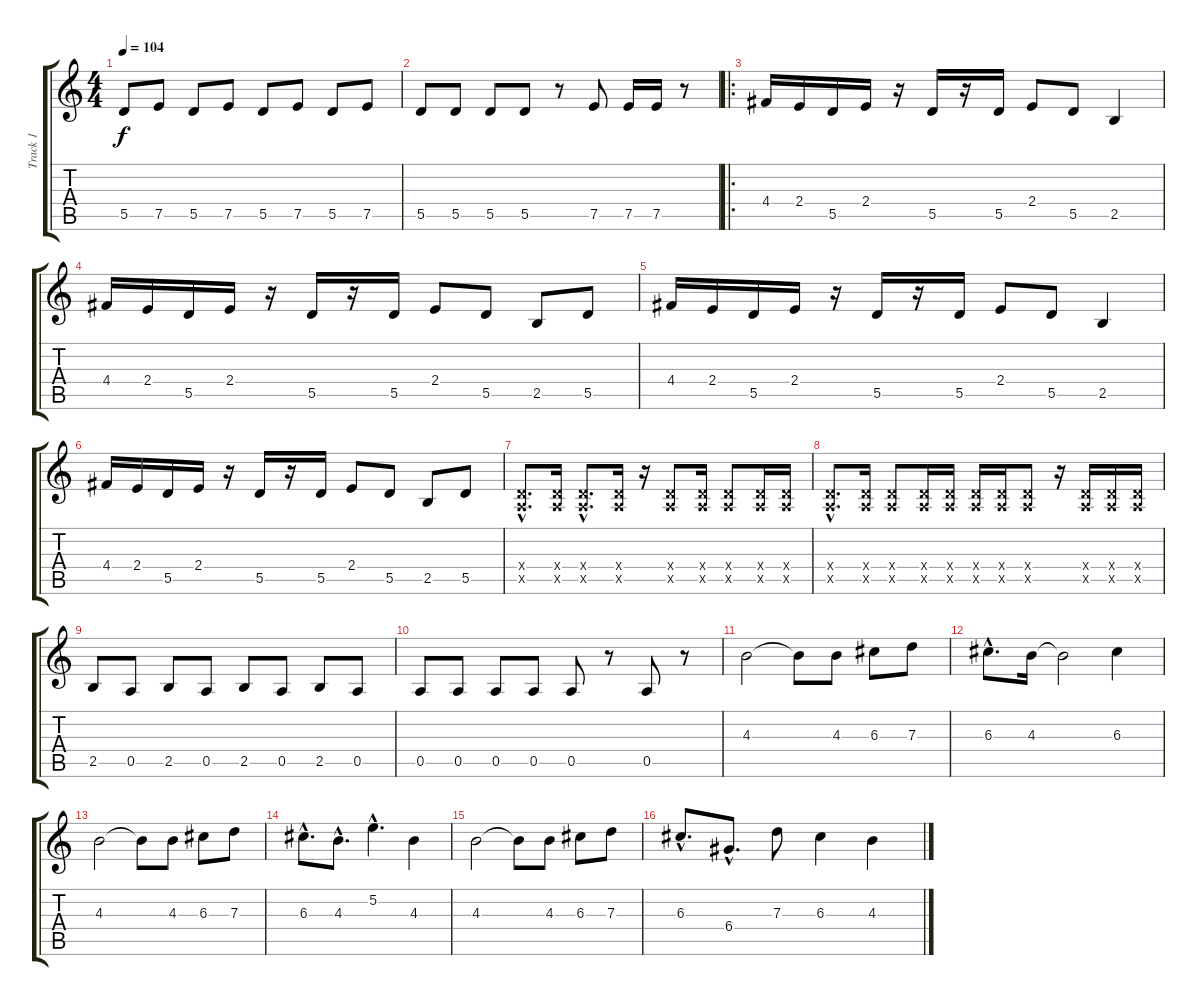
\track ("Track 1" "Track 1") {instrument overdrivenguitar}
\staff {score tabs}
\tuning (E4 B3 G3 D3 A2 E2) {hide}
\ts (4 4)
\tempo 104
\clef g2
\ks c
5.5.8{dy f instrument overdrivenguitar} 7.5.8 5.5.8 7.5.8 5.5.8 7.5.8 5.5.8 7.5.8 |
5.5.8 5.5.8 5.5.8 5.5.8 r.8 7.5.8 7.5.16 7.5.16 r.8 |
\ro
4.4.16 2.4.16 5.5.16 2.4.16 r.16 5.5.16 r.16 5.5.16 2.4.8 5.5.8 2.5.4 |
4.4.16 2.4.16 5.5.16 2.4.16 r.16 5.5.16 r.16 5.5.16 2.4.8 5.5.8 2.5.8 5.5.8 |
4.4.16 2.4.16 5.5.16 2.4.16 r.16 5.5.16 r.16 5.5.16 2.4.8 5.5.8 2.5.4 |
4.4.16 2.4.16 5.5.16 2.4.16 r.16 5.5.16 r.16 5.5.16 2.4.8 5.5.8 2.5.8 5.5.8 |
(0.4{hac x} 0.5{hac x}).8{d} (0.4{x} 0.5{x}).16 (0.4{hac x} 0.5{hac x}).8{d} (0.4{x} 0.5{x}).16 r.16 (0.4{x} 0.5{x}).8 (0.4{x} 0.5{x}).16 (0.4{x} 0.5{x}).8 (0.4{x} 0.5{x}).16 (0.4{x} 0.5{x}).16 |
(0.4{hac x} 0.5{hac x}).8{d} (0.4{x} 0.5{x}).16 (0.4{x} 0.5{x}).8 (0.4{x} 0.5{x}).16 (0.4{x} 0.5{x}).16 (0.4{x} 0.5{x}).16 (0.4{x} 0.5{x}).16 (0.4{x} 0.5{x}).8 r.16 (0.4{x} 0.5{x}).16 (0.4{x} 0.5{x}).16 (0.4{x} 0.5{x}).16 |
2.5.8 0.5.8 2.5.8 0.5.8 2.5.8 0.5.8 2.5.8 0.5.8 |
0.5.8 0.5.8 0.5.8 0.5.8 0.5.8 r.8 0.5.8 r.8 |
4.3.2 4.3{t}.8 4.3.8 6.3.8 7.3.8 |
6.3{hac}.8{d} 4.3.16 4.3{t}.2 6.3.4 |
4.3.2 4.3{t}.8 4.3.8 6.3.8 7.3.8 |
6.3{hac}.8{d} 4.3{hac}.8{d} 5.2{hac}.4{d} 4.3.4 |
4.3.2 4.3{t}.8 4.3.8 6.3.8 7.3.8 |
6.3{hac}.8{d} 6.4{hac}.8{d} 7.3.8 6.3.4 4.3.4
